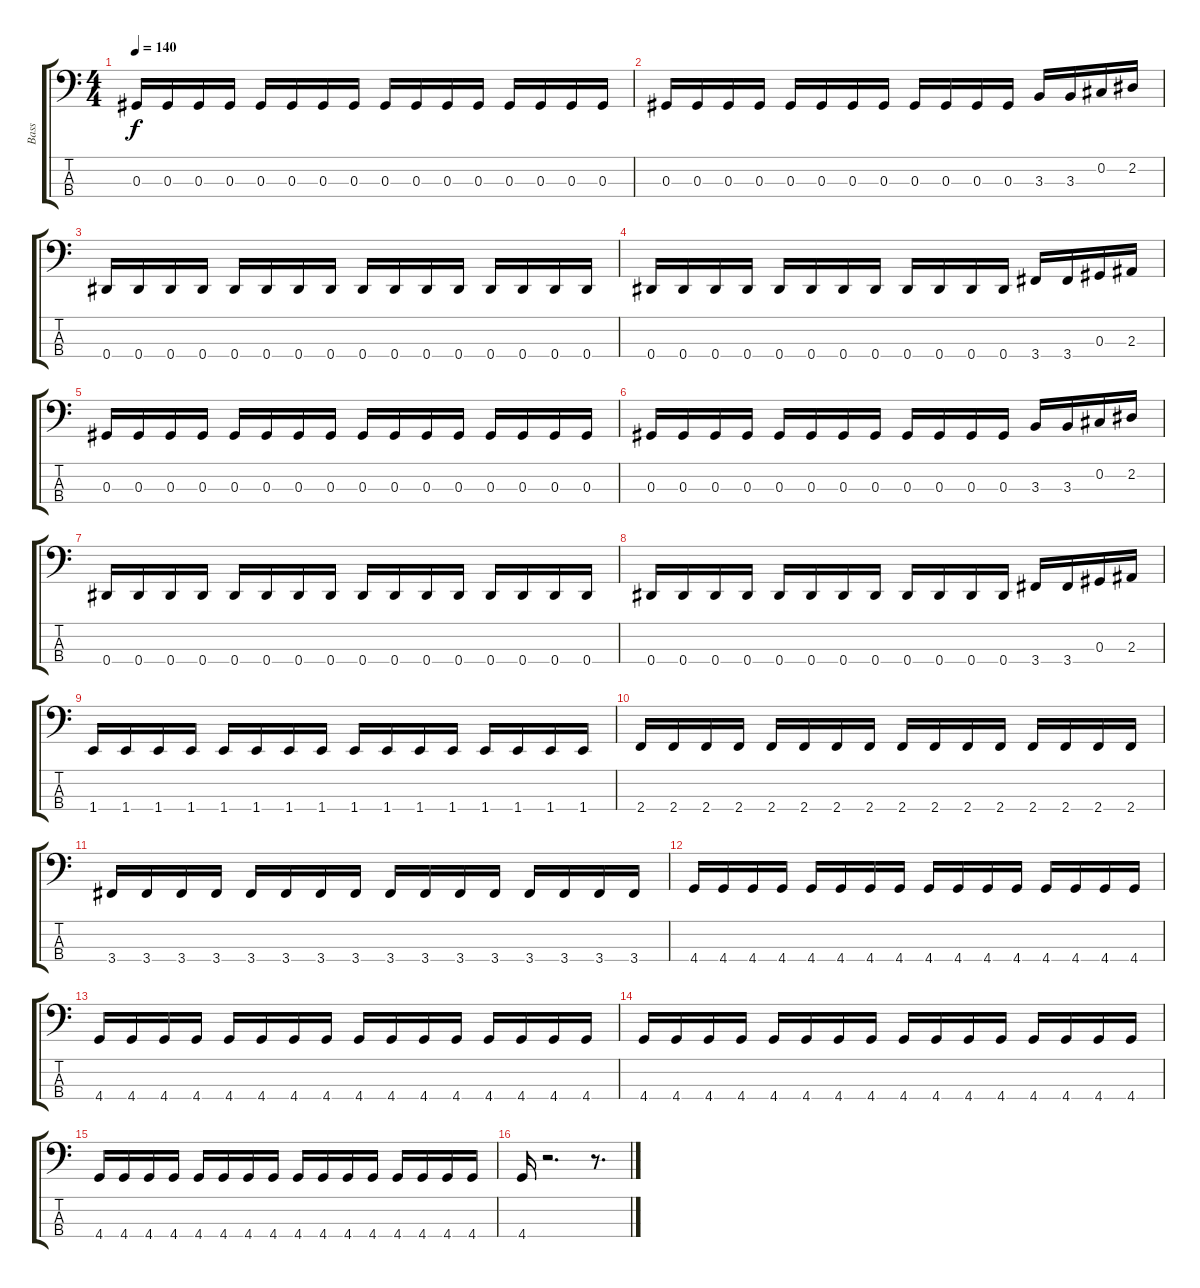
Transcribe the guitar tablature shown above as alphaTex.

\track ("Bass" "Bass") {instrument electricbasspick}
\staff {score tabs}
\tuning (Gb2 Db2 Ab1 Eb1) {hide}
\ts (4 4)
\tempo 140
\clef f4
\ks c
0.3.16{dy f} 0.3.16 0.3.16 0.3.16 0.3.16 0.3.16 0.3.16 0.3.16 0.3.16 0.3.16 0.3.16 0.3.16 0.3.16 0.3.16 0.3.16 0.3.16 |
0.3.16 0.3.16 0.3.16 0.3.16 0.3.16 0.3.16 0.3.16 0.3.16 0.3.16 0.3.16 0.3.16 0.3.16 3.3.16 3.3.16 0.2.16 2.2.16 |
0.4.16 0.4.16 0.4.16 0.4.16 0.4.16 0.4.16 0.4.16 0.4.16 0.4.16 0.4.16 0.4.16 0.4.16 0.4.16 0.4.16 0.4.16 0.4.16 |
0.4.16 0.4.16 0.4.16 0.4.16 0.4.16 0.4.16 0.4.16 0.4.16 0.4.16 0.4.16 0.4.16 0.4.16 3.4.16 3.4.16 0.3.16 2.3.16 |
0.3.16 0.3.16 0.3.16 0.3.16 0.3.16 0.3.16 0.3.16 0.3.16 0.3.16 0.3.16 0.3.16 0.3.16 0.3.16 0.3.16 0.3.16 0.3.16 |
0.3.16 0.3.16 0.3.16 0.3.16 0.3.16 0.3.16 0.3.16 0.3.16 0.3.16 0.3.16 0.3.16 0.3.16 3.3.16 3.3.16 0.2.16 2.2.16 |
0.4.16 0.4.16 0.4.16 0.4.16 0.4.16 0.4.16 0.4.16 0.4.16 0.4.16 0.4.16 0.4.16 0.4.16 0.4.16 0.4.16 0.4.16 0.4.16 |
0.4.16 0.4.16 0.4.16 0.4.16 0.4.16 0.4.16 0.4.16 0.4.16 0.4.16 0.4.16 0.4.16 0.4.16 3.4.16 3.4.16 0.3.16 2.3.16 |
1.4.16 1.4.16 1.4.16 1.4.16 1.4.16 1.4.16 1.4.16 1.4.16 1.4.16 1.4.16 1.4.16 1.4.16 1.4.16 1.4.16 1.4.16 1.4.16 |
2.4.16 2.4.16 2.4.16 2.4.16 2.4.16 2.4.16 2.4.16 2.4.16 2.4.16 2.4.16 2.4.16 2.4.16 2.4.16 2.4.16 2.4.16 2.4.16 |
3.4.16 3.4.16 3.4.16 3.4.16 3.4.16 3.4.16 3.4.16 3.4.16 3.4.16 3.4.16 3.4.16 3.4.16 3.4.16 3.4.16 3.4.16 3.4.16 |
4.4.16 4.4.16 4.4.16 4.4.16 4.4.16 4.4.16 4.4.16 4.4.16 4.4.16 4.4.16 4.4.16 4.4.16 4.4.16 4.4.16 4.4.16 4.4.16 |
4.4.16 4.4.16 4.4.16 4.4.16 4.4.16 4.4.16 4.4.16 4.4.16 4.4.16 4.4.16 4.4.16 4.4.16 4.4.16 4.4.16 4.4.16 4.4.16 |
4.4.16 4.4.16 4.4.16 4.4.16 4.4.16 4.4.16 4.4.16 4.4.16 4.4.16 4.4.16 4.4.16 4.4.16 4.4.16 4.4.16 4.4.16 4.4.16 |
4.4.16 4.4.16 4.4.16 4.4.16 4.4.16 4.4.16 4.4.16 4.4.16 4.4.16 4.4.16 4.4.16 4.4.16 4.4.16 4.4.16 4.4.16 4.4.16 |
4.4.16 r.2{d} r.8{d}
